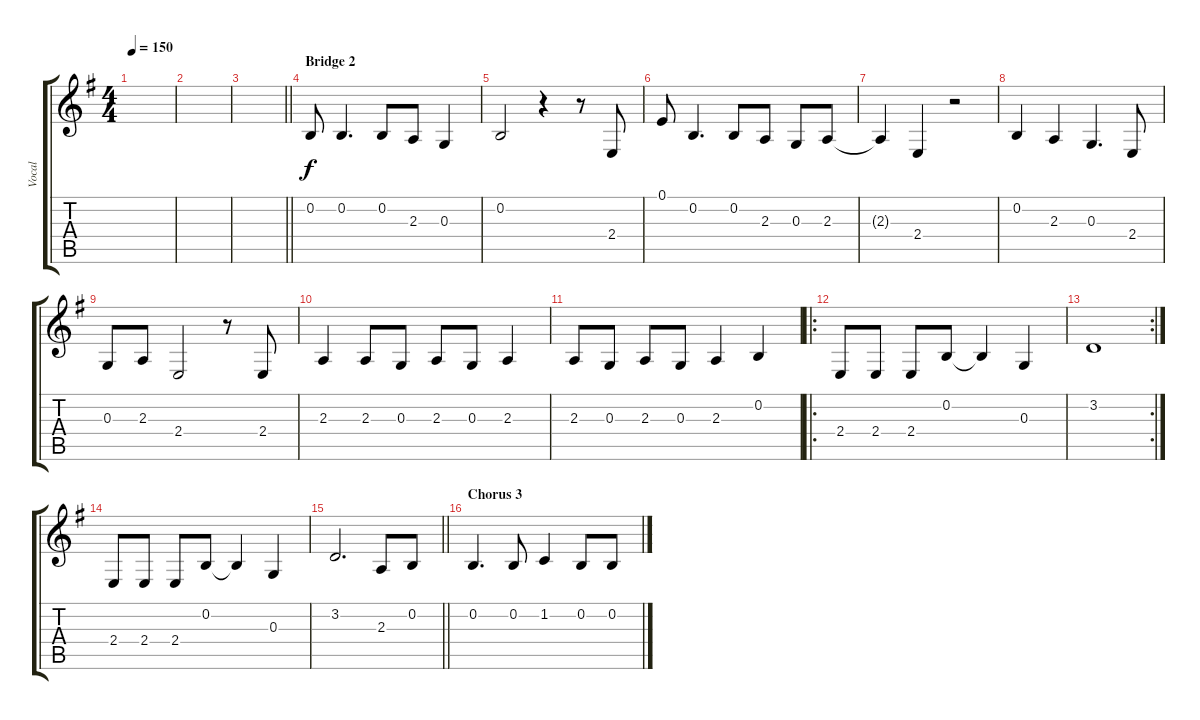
\track ("Vocal" "Vocal") {instrument brightacousticpiano}
\staff {score tabs}
\tuning (E4 B3 G3 D3 A2 E2) {hide}
\ts (4 4)
\tempo 150
\clef g2
\ks g
|
|
\barLineRight lightlight
|
\section ("" "Bridge 2")
0.2.8 0.2.4{d} 0.2.8 2.3.8 0.3.4 |
0.2.2 r.4 r.8 2.4.8 |
0.1.8 0.2.4{d} 0.2.8 2.3.8 0.3.8 2.3.8 |
2.3{t}.4 2.4.4 r.2 |
0.2.4 2.3.4 0.3.4{d} 2.4.8 |
0.3.8 2.3.8 2.4.2 r.8 2.4.8 |
2.3.4 2.3.8 0.3.8 2.3.8 0.3.8 2.3.4 |
2.3.8 0.3.8 2.3.8 0.3.8 2.3.4 0.2.4 |
\ro
2.4.8 2.4.8 2.4.8 0.2.8 0.2{t}.4 0.3.4 |
\rc 2
3.2.1 |
2.4.8 2.4.8 2.4.8 0.2.8 0.2{t}.4 0.3.4 |
\barLineRight lightlight
3.2.2{d} 2.3.8 0.2.8 |
\section ("" "Chorus 3")
0.2.4{d} 0.2.8 1.2.4 0.2.8 0.2.8
